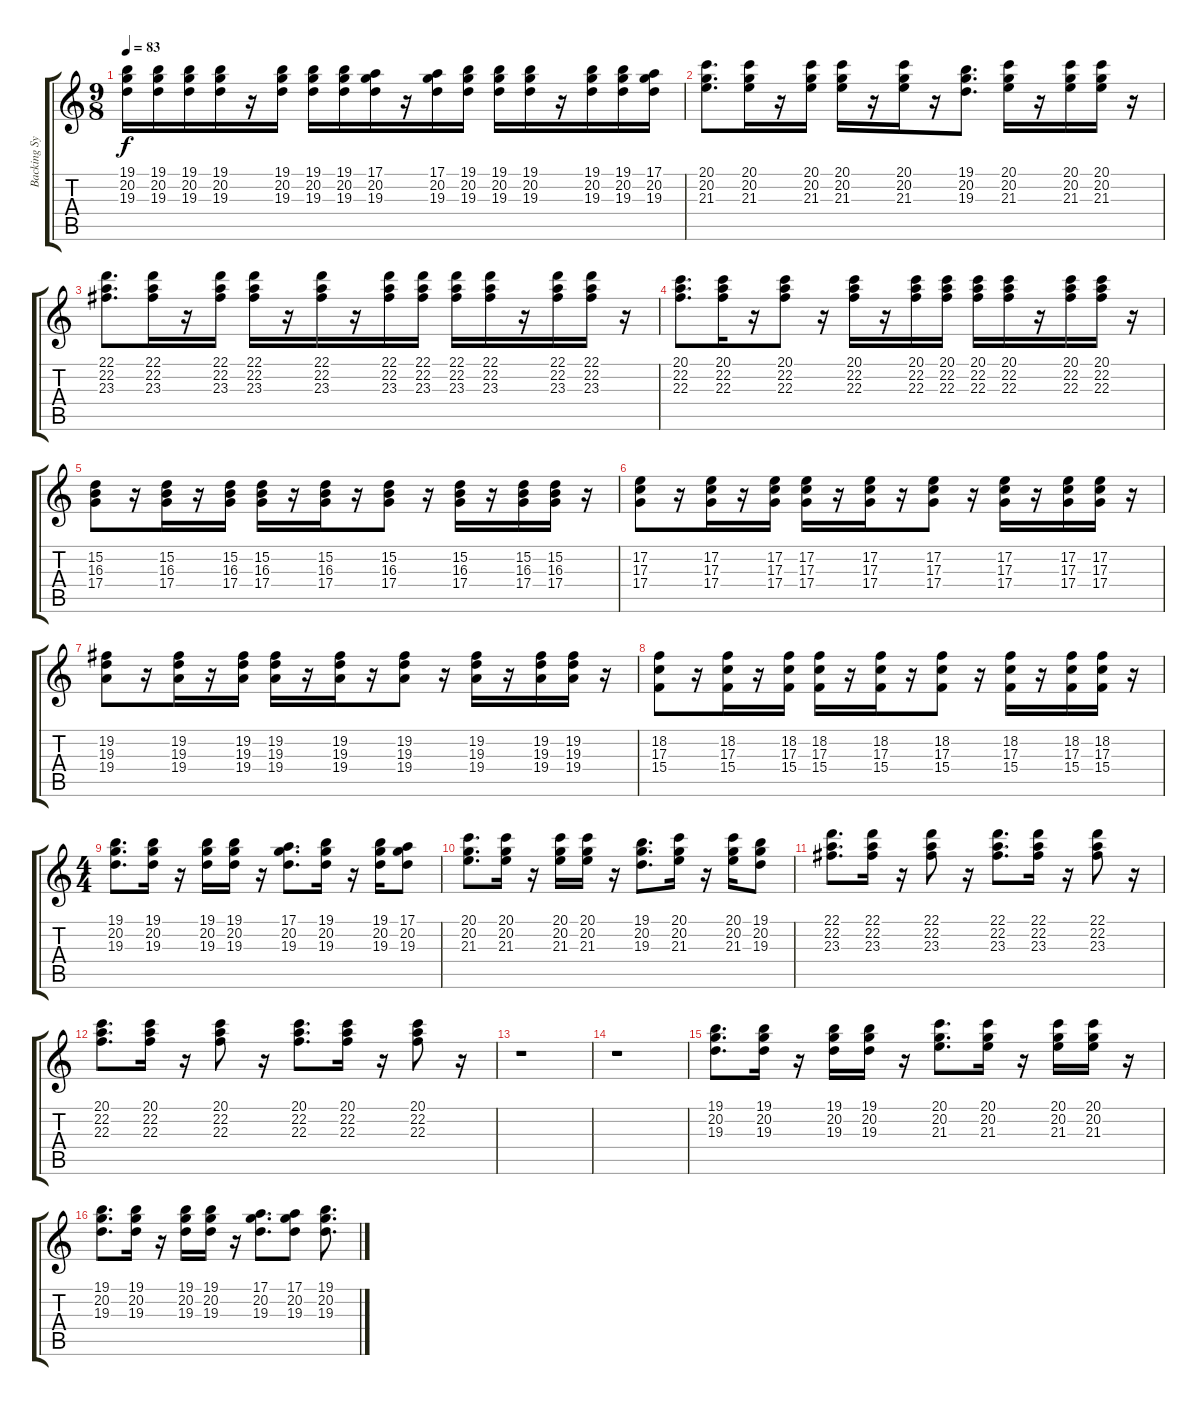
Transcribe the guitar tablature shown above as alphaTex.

\track ("Backing Synth" "Backing Sy") {instrument rockorgan}
\staff {score tabs}
\tuning (E4 B3 G3 D3 A2 E2) {hide}
\ts (9 8)
\section ("" "")
\tempo 83
\clef g2
\ks c
(19.1 20.2 19.3).16{dy f} (19.1 20.2 19.3).16 (19.1 20.2 19.3).16 (19.1 20.2 19.3).16 r.16 (19.1 20.2 19.3).16 (19.1 20.2 19.3).16 (19.1 20.2 19.3).16 (17.1 20.2 19.3).16 r.16 (17.1 20.2 19.3).16 (19.1 20.2 19.3).16 (19.1 20.2 19.3).16 (19.1 20.2 19.3).16 r.16 (19.1 20.2 19.3).16 (19.1 20.2 19.3).16 (17.1 20.2 19.3).16 |
(20.1 20.2 21.3).8{d} (20.1 20.2 21.3).16 r.16 (20.1 20.2 21.3).16 (20.1 20.2 21.3).16 r.16 (20.1 20.2 21.3).16 r.16 (19.1 20.2 19.3).8{d} (20.1 20.2 21.3).16 r.16 (20.1 20.2 21.3).16 (20.1 20.2 21.3).16 r.16 |
(22.1 22.2 23.3).8{d} (22.1 22.2 23.3).16 r.16 (22.1 22.2 23.3).16 (22.1 22.2 23.3).16 r.16 (22.1 22.2 23.3).16 r.16 (22.1 22.2 23.3).16 (22.1 22.2 23.3).16 (22.1 22.2 23.3).16 (22.1 22.2 23.3).16 r.16 (22.1 22.2 23.3).16 (22.1 22.2 23.3).16 r.16 |
(20.1 22.2 22.3).8{d} (20.1 22.2 22.3).16 r.16 (20.1 22.2 22.3).8 r.16 (20.1 22.2 22.3).16 r.16 (20.1 22.2 22.3).16 (20.1 22.2 22.3).16 (20.1 22.2 22.3).16 (20.1 22.2 22.3).16 r.16 (20.1 22.2 22.3).16 (20.1 22.2 22.3).16 r.16 |
\section ("" "")
(15.2 16.3 17.4).8 r.16 (15.2 16.3 17.4).16 r.16 (15.2 16.3 17.4).16 (15.2 16.3 17.4).16 r.16 (15.2 16.3 17.4).16 r.16 (15.2 16.3 17.4).8 r.16 (15.2 16.3 17.4).16 r.16 (15.2 16.3 17.4).16 (15.2 16.3 17.4).16 r.16 |
(17.2 17.3 17.4).8 r.16 (17.2 17.3 17.4).16 r.16 (17.2 17.3 17.4).16 (17.2 17.3 17.4).16 r.16 (17.2 17.3 17.4).16 r.16 (17.2 17.3 17.4).8 r.16 (17.2 17.3 17.4).16 r.16 (17.2 17.3 17.4).16 (17.2 17.3 17.4).16 r.16 |
(19.2 19.3 19.4).8 r.16 (19.2 19.3 19.4).16 r.16 (19.2 19.3 19.4).16 (19.2 19.3 19.4).16 r.16 (19.2 19.3 19.4).16 r.16 (19.2 19.3 19.4).8 r.16 (19.2 19.3 19.4).16 r.16 (19.2 19.3 19.4).16 (19.2 19.3 19.4).16 r.16 |
(18.2 17.3 15.4).8 r.16 (18.2 17.3 15.4).16 r.16 (18.2 17.3 15.4).16 (18.2 17.3 15.4).16 r.16 (18.2 17.3 15.4).16 r.16 (18.2 17.3 15.4).8 r.16 (18.2 17.3 15.4).16 r.16 (18.2 17.3 15.4).16 (18.2 17.3 15.4).16 r.16 |
\ts (4 4)
\section ("" "")
(19.1 20.2 19.3).8{d} (19.1 20.2 19.3).16 r.16 (19.1 20.2 19.3).16 (19.1 20.2 19.3).16 r.16 (17.1 20.2 19.3).8{d} (19.1 20.2 19.3).16 r.16 (19.1 20.2 19.3).16 (17.1 20.2 19.3).8 |
(20.1 20.2 21.3).8{d} (20.1 20.2 21.3).16 r.16 (20.1 20.2 21.3).16 (20.1 20.2 21.3).16 r.16 (19.1 20.2 19.3).8{d} (20.1 20.2 21.3).16 r.16 (20.1 20.2 21.3).16 (19.1 20.2 19.3).8 |
(22.1 22.2 23.3).8{d} (22.1 22.2 23.3).16 r.16 (22.1 22.2 23.3).8 r.16 (22.1 22.2 23.3).8{d} (22.1 22.2 23.3).16 r.16 (22.1 22.2 23.3).8 r.16 |
(20.1 22.2 22.3).8{d} (20.1 22.2 22.3).16 r.16 (20.1 22.2 22.3).8 r.16 (20.1 22.2 22.3).8{d} (20.1 22.2 22.3).16 r.16 (20.1 22.2 22.3).8 r.16 |
r.1 |
r.1 |
(19.1 20.2 19.3).8{d} (19.1 20.2 19.3).16 r.16 (19.1 20.2 19.3).16 (19.1 20.2 19.3).16 r.16 (20.1 20.2 21.3).8{d} (20.1 20.2 21.3).16 r.16 (20.1 20.2 21.3).16 (20.1 20.2 21.3).16 r.16 |
(19.1 20.2 19.3).8{d} (19.1 20.2 19.3).16 r.16 (19.1 20.2 19.3).16 (19.1 20.2 19.3).16 r.16 (17.1 20.2 19.3).8{d} (17.1 20.2 19.3).8 (19.1 20.2 19.3).8{d}
